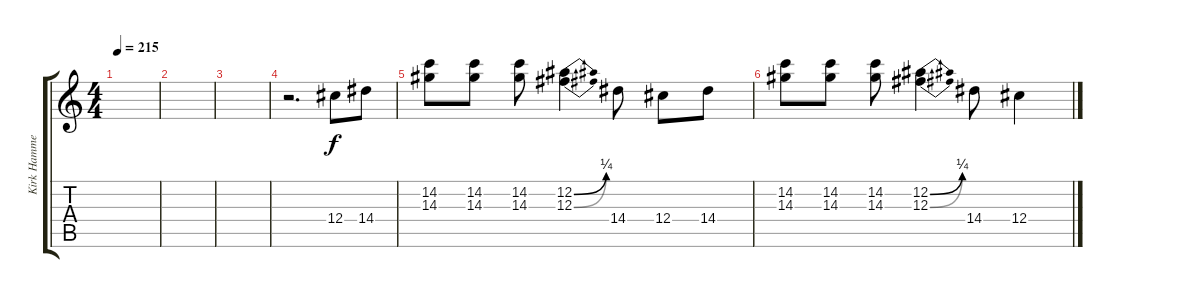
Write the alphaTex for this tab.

\track ("Kirk Hammet Solo" "Kirk Hamme") {instrument distortionguitar}
\staff {score tabs}
\tuning (Eb4 Bb3 Gb3 Db3 Ab2 Eb2) {hide}
\ts (4 4)
\tempo 215
\clef g2
\ks c
|
|
|
r.2{d} 12.4.8 14.4.8 |
(14.2 14.3).8 (14.2 14.3).8 (14.2 14.3).8 (12.2{be (bend 0 0 60 1)} 12.3{be (bend 0 0 60 1)}).4 14.4.8 12.4.8 14.4.8 |
(14.2 14.3).8 (14.2 14.3).8 (14.2 14.3).8 (12.2{be (bend 0 0 60 1)} 12.3{be (bend 0 0 60 1)}).4 14.4.8 12.4.4
